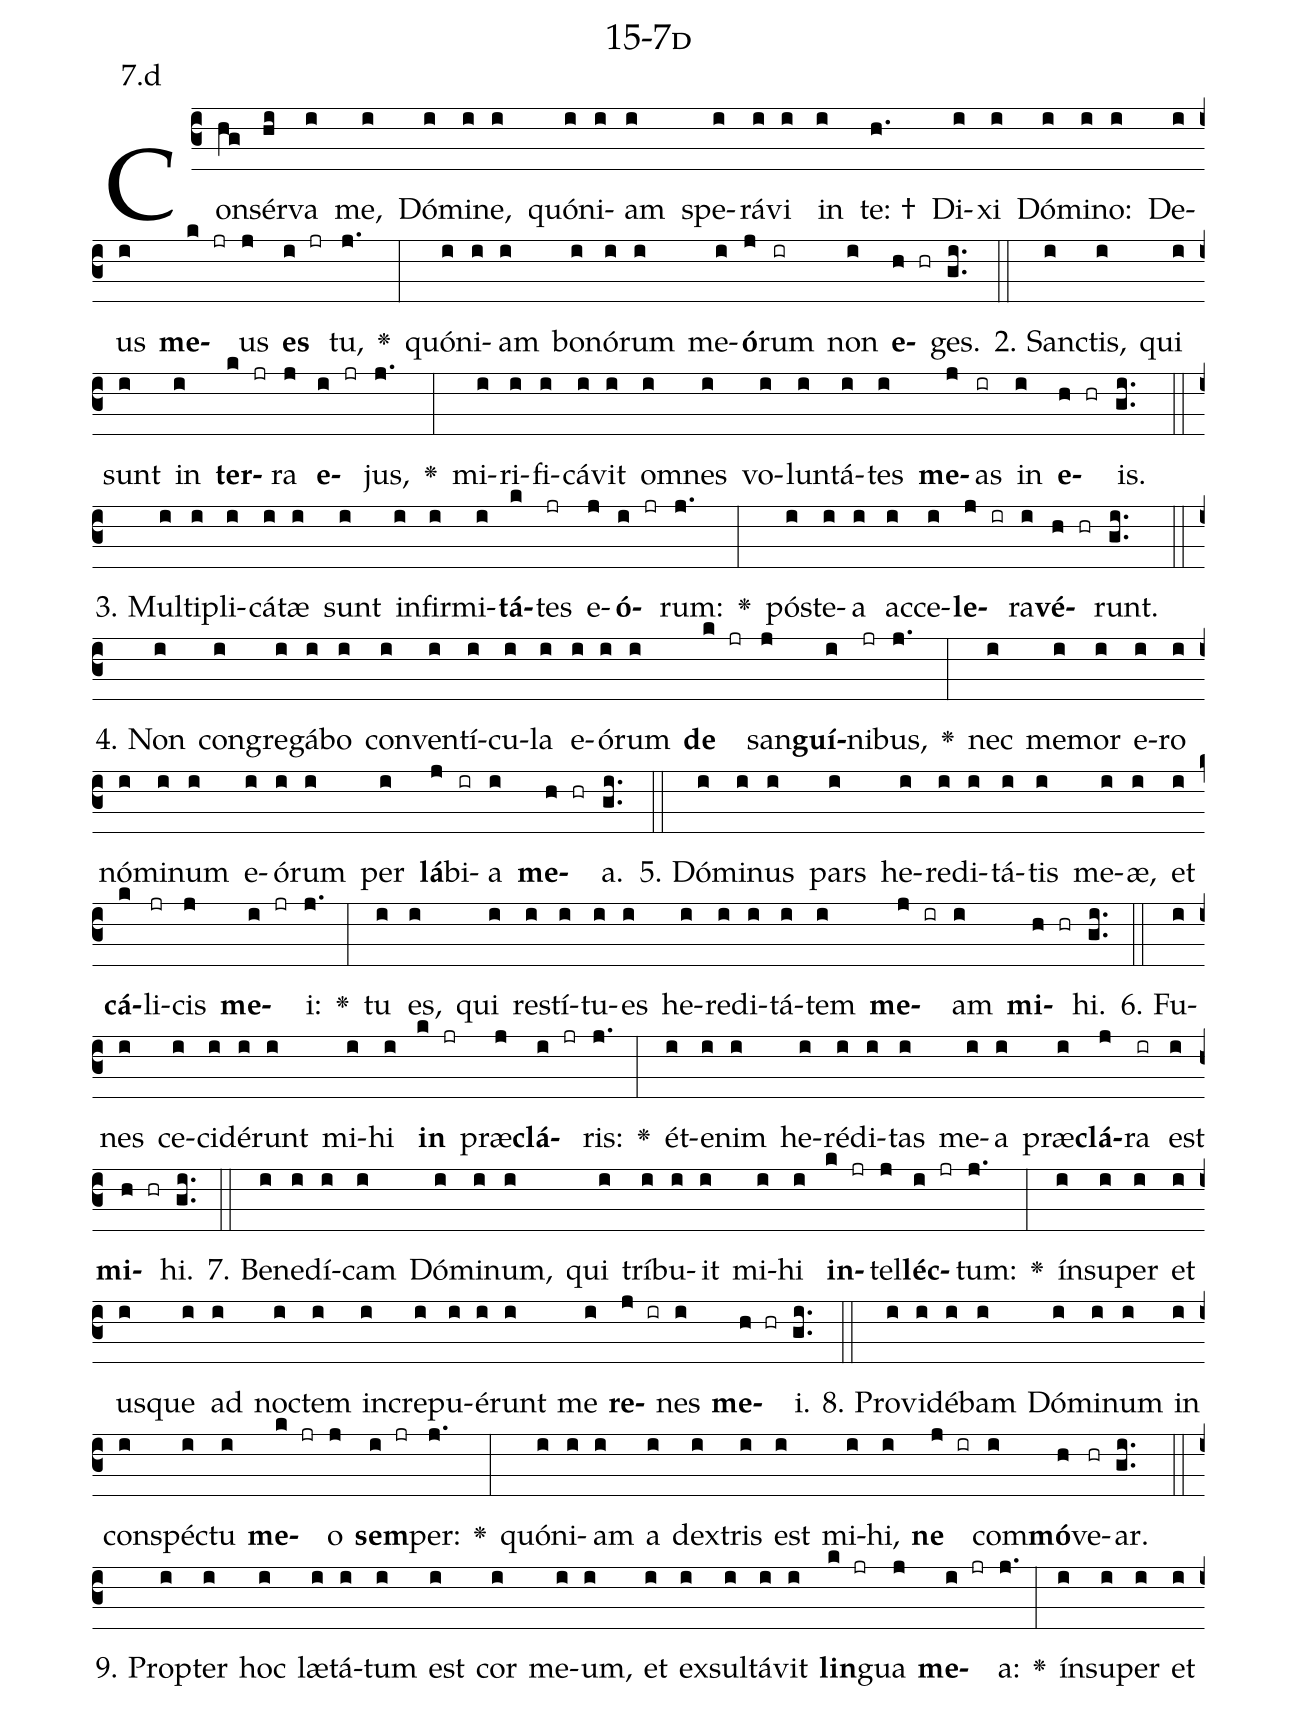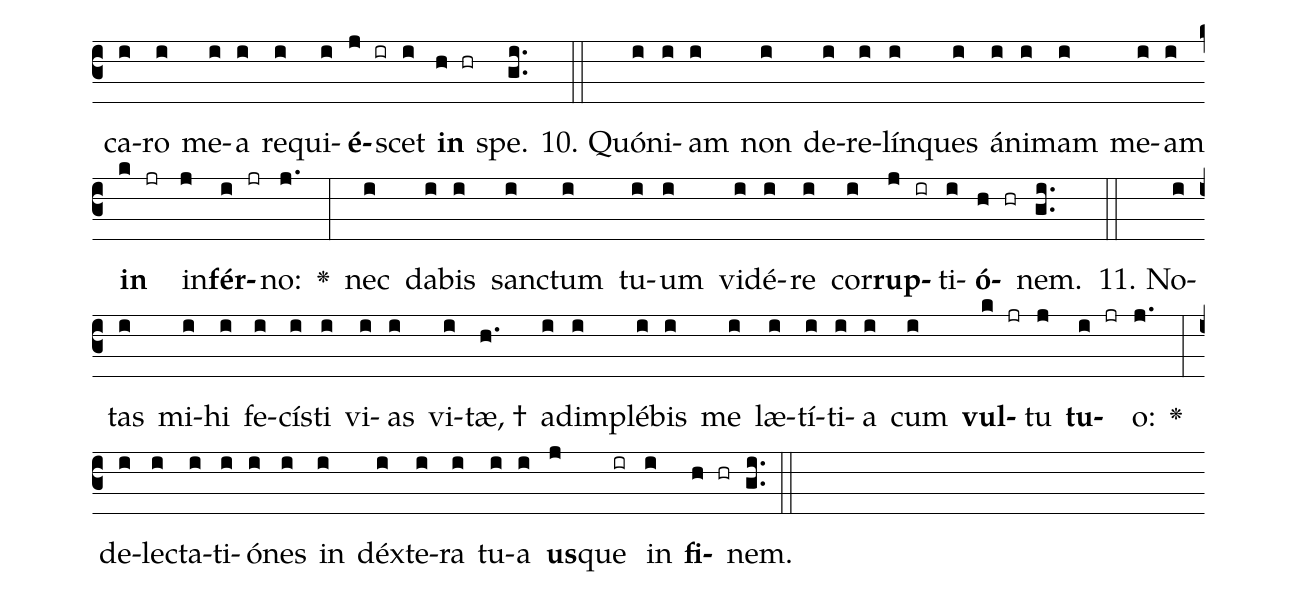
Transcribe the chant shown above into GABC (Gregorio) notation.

name: 15-7d;
annotation: 7.d;
%%
(c3)Con(hg)sér(hi)va(i) me,(i) Dó(i)mi(i)ne,(i) quón(i)i(i)am(i) spe(i)rá(i)vi(i) in(i) te: †(h.) Di(i)xi(i) Dó(i)mi(i)no:(i) De(i)us(i) <b>me</b>(k jr)us(j) <b>es</b>(i jr) tu,(j.) <v>\greheightstar</v>(:) quón(i)i(i)am(i) bo(i)nó(i)rum(i) me(i)<b>ó</b>(j)rum(ir) non(i) <b>e</b>(h hr)ges.(gi..) (::)
2. Sanc(i)tis,(i) qui(i) sunt(i) in(i) <b>ter</b>(k jr)ra(j) <b>e</b>(i jr)jus,(j.) <v>\greheightstar</v>(:) mi(i)ri(i)fi(i)cá(i)vit(i) om(i)nes(i) vo(i)lun(i)tá(i)tes(i) <b>me</b>(j)as(ir) in(i) <b>e</b>(h hr)is.(gi..) (::)
3. Mul(i)ti(i)pli(i)cá(i)tæ(i) sunt(i) in(i)fir(i)mi(i)<b>tá</b>(k)tes(jr) e(j)<b>ó</b>(i jr)rum:(j.) <v>\greheightstar</v>(:) póst(i)e(i)a(i) ac(i)ce(i)<b>le</b>(j ir)ra(i)<b>vé</b>(h hr)runt.(gi..) (::)
4. Non(i) con(i)gre(i)gá(i)bo(i) con(i)ven(i)tí(i)cu(i)la(i) e(i)ó(i)rum(i) <b>de</b>(k jr) san(j)<b>guí</b>(i)ni(jr)bus,(j.) <v>\greheightstar</v>(:) nec(i) me(i)mor(i) e(i)ro(i) nó(i)mi(i)num(i) e(i)ó(i)rum(i) per(i) <b>lá</b>(j)bi(ir)a(i) <b>me</b>(h hr)a.(gi..) (::)
5. Dó(i)mi(i)nus(i) pars(i) he(i)re(i)di(i)tá(i)tis(i) me(i)æ,(i) et(i) <b>cá</b>(k)li(jr)cis(j) <b>me</b>(i jr)i:(j.) <v>\greheightstar</v>(:) tu(i) es,(i) qui(i) re(i)stí(i)tu(i)es(i) he(i)re(i)di(i)tá(i)tem(i) <b>me</b>(j ir)am(i) <b>mi</b>(h hr)hi.(gi..) (::)
6. Fu(i)nes(i) ce(i)ci(i)dé(i)runt(i) mi(i)hi(i) <b>in</b>(k jr) præ(j)<b>clá</b>(i jr)ris:(j.) <v>\greheightstar</v>(:) ét(i)e(i)nim(i) he(i)ré(i)di(i)tas(i) me(i)a(i) præ(i)<b>clá</b>(j)ra(ir) est(i) <b>mi</b>(h hr)hi.(gi..) (::)
7. Be(i)ne(i)dí(i)cam(i) Dó(i)mi(i)num,(i) qui(i) trí(i)bu(i)it(i) mi(i)hi(i) <b>in</b>(k jr)tel(j)<b>léc</b>(i jr)tum:(j.) <v>\greheightstar</v>(:) ín(i)su(i)per(i) et(i) us(i)que(i) ad(i) noc(i)tem(i) in(i)cre(i)pu(i)é(i)runt(i) me(i) <b>re</b>(j ir)nes(i) <b>me</b>(h hr)i.(gi..) (::)
8. Pro(i)vi(i)dé(i)bam(i) Dó(i)mi(i)num(i) in(i) con(i)spéc(i)tu(i) <b>me</b>(k jr)o(j) <b>sem</b>(i jr)per:(j.) <v>\greheightstar</v>(:) quón(i)i(i)am(i) a(i) dex(i)tris(i) est(i) mi(i)hi,(i) <b>ne</b>(j ir) com(i)<b>mó</b>(h)ve(hr)ar.(gi..) (::)
9. Prop(i)ter(i) hoc(i) læ(i)tá(i)tum(i) est(i) cor(i) me(i)um,(i) et(i) ex(i)sul(i)tá(i)vit(i) <b>lin</b>(k jr)gua(j) <b>me</b>(i jr)a:(j.) <v>\greheightstar</v>(:) ín(i)su(i)per(i) et(i) ca(i)ro(i) me(i)a(i) re(i)qui(i)<b>é</b>(j ir)scet(i) <b>in</b>(h hr) spe.(gi..) (::)
10. Quón(i)i(i)am(i) non(i) de(i)re(i)lín(i)ques(i) á(i)ni(i)mam(i) me(i)am(i) <b>in</b>(k jr) in(j)<b>fér</b>(i jr)no:(j.) <v>\greheightstar</v>(:) nec(i) da(i)bis(i) sanc(i)tum(i) tu(i)um(i) vi(i)dé(i)re(i) cor(i)<b>rup</b>(j ir)ti(i)<b>ó</b>(h hr)nem.(gi..) (::)
11. No(i)tas(i) mi(i)hi(i) fe(i)cís(i)ti(i) vi(i)as(i) vi(i)tæ, †(h.) ad(i)im(i)plé(i)bis(i) me(i) læ(i)tí(i)ti(i)a(i) cum(i) <b>vul</b>(k jr)tu(j) <b>tu</b>(i jr)o:(j.) <v>\greheightstar</v>(:) de(i)lec(i)ta(i)ti(i)ó(i)nes(i) in(i) déx(i)te(i)ra(i) tu(i)a(i) <b>us</b>(j)que(ir) in(i) <b>fi</b>(h hr)nem.(gi..) (::)
